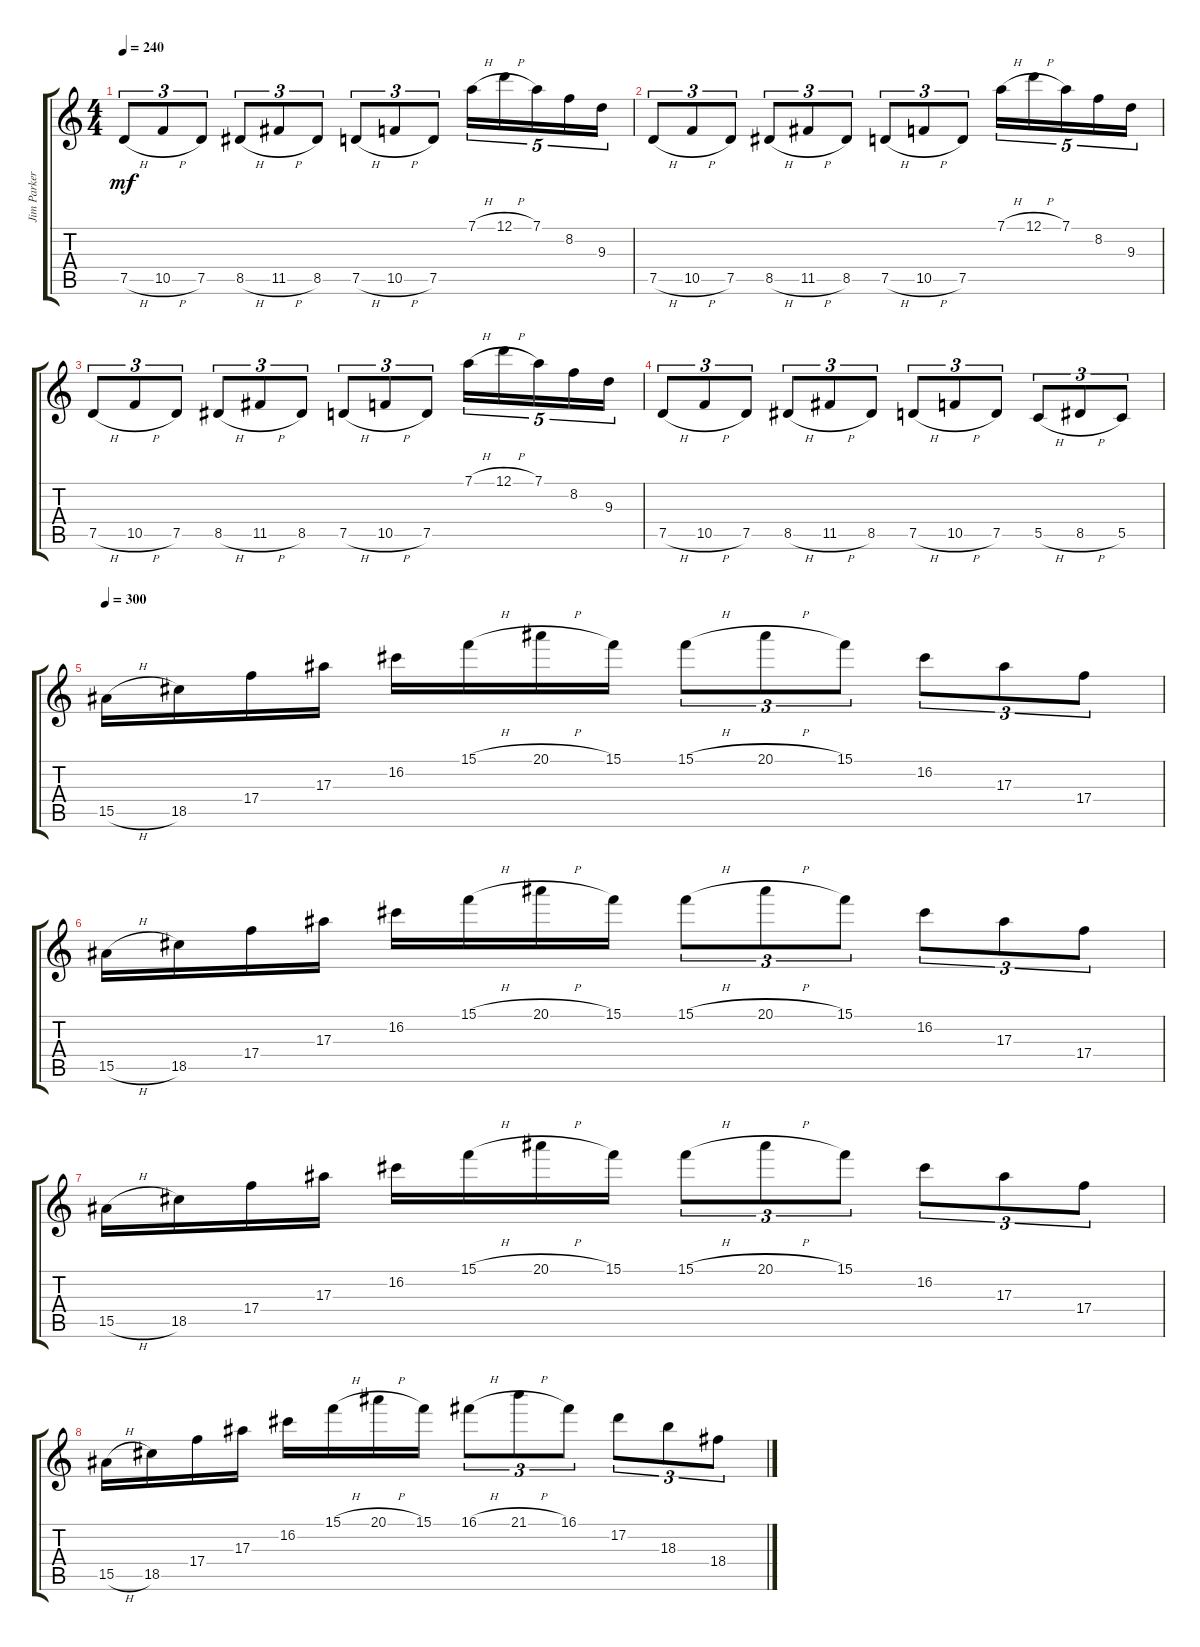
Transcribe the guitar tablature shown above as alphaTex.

\track ("Jim Parker" "Jim Parker") {instrument distortionguitar}
\staff {score tabs}
\tuning (D4 A3 F3 C3 G2 D2) {hide}
\ts (4 4)
\tempo 240
\clef g2
\ks c
7.5{h}.8{tu (3 2) dy mf} 10.5{h}.8{tu (3 2)} 7.5.8{tu (3 2)} 8.5{h}.8{tu (3 2)} 11.5{h}.8{tu (3 2)} 8.5.8{tu (3 2)} 7.5{h}.8{tu (3 2)} 10.5{h}.8{tu (3 2)} 7.5.8{tu (3 2)} 7.1{h}.16{tu (5 4)} 12.1{h}.16{tu (5 4)} 7.1.16{tu (5 4)} 8.2.16{tu (5 4)} 9.3.16{tu (5 4)} |
7.5{h}.8{tu (3 2)} 10.5{h}.8{tu (3 2)} 7.5.8{tu (3 2)} 8.5{h}.8{tu (3 2)} 11.5{h}.8{tu (3 2)} 8.5.8{tu (3 2)} 7.5{h}.8{tu (3 2)} 10.5{h}.8{tu (3 2)} 7.5.8{tu (3 2)} 7.1{h}.16{tu (5 4)} 12.1{h}.16{tu (5 4)} 7.1.16{tu (5 4)} 8.2.16{tu (5 4)} 9.3.16{tu (5 4)} |
7.5{h}.8{tu (3 2)} 10.5{h}.8{tu (3 2)} 7.5.8{tu (3 2)} 8.5{h}.8{tu (3 2)} 11.5{h}.8{tu (3 2)} 8.5.8{tu (3 2)} 7.5{h}.8{tu (3 2)} 10.5{h}.8{tu (3 2)} 7.5.8{tu (3 2)} 7.1{h}.16{tu (5 4)} 12.1{h}.16{tu (5 4)} 7.1.16{tu (5 4)} 8.2.16{tu (5 4)} 9.3.16{tu (5 4)} |
7.5{h}.8{tu (3 2)} 10.5{h}.8{tu (3 2)} 7.5.8{tu (3 2)} 8.5{h}.8{tu (3 2)} 11.5{h}.8{tu (3 2)} 8.5.8{tu (3 2)} 7.5{h}.8{tu (3 2)} 10.5{h}.8{tu (3 2)} 7.5.8{tu (3 2)} 5.5{h}.8{tu (3 2)} 8.5{h}.8{tu (3 2)} 5.5.8{tu (3 2)} |
\tempo 300
15.5{h}.16 18.5.16 17.4.16 17.3.16 16.2.16 15.1{h}.16 20.1{h}.16 15.1.16 15.1{h}.8{tu (3 2)} 20.1{h}.8{tu (3 2)} 15.1.8{tu (3 2)} 16.2.8{tu (3 2)} 17.3.8{tu (3 2)} 17.4.8{tu (3 2)} |
15.5{h}.16 18.5.16 17.4.16 17.3.16 16.2.16 15.1{h}.16 20.1{h}.16 15.1.16 15.1{h}.8{tu (3 2)} 20.1{h}.8{tu (3 2)} 15.1.8{tu (3 2)} 16.2.8{tu (3 2)} 17.3.8{tu (3 2)} 17.4.8{tu (3 2)} |
15.5{h}.16 18.5.16 17.4.16 17.3.16 16.2.16 15.1{h}.16 20.1{h}.16 15.1.16 15.1{h}.8{tu (3 2)} 20.1{h}.8{tu (3 2)} 15.1.8{tu (3 2)} 16.2.8{tu (3 2)} 17.3.8{tu (3 2)} 17.4.8{tu (3 2)} |
15.5{h}.16 18.5.16 17.4.16 17.3.16 16.2.16 15.1{h}.16 20.1{h}.16 15.1.16 16.1{h}.8{tu (3 2)} 21.1{h}.8{tu (3 2)} 16.1.8{tu (3 2)} 17.2.8{tu (3 2)} 18.3.8{tu (3 2)} 18.4.8{tu (3 2)}
